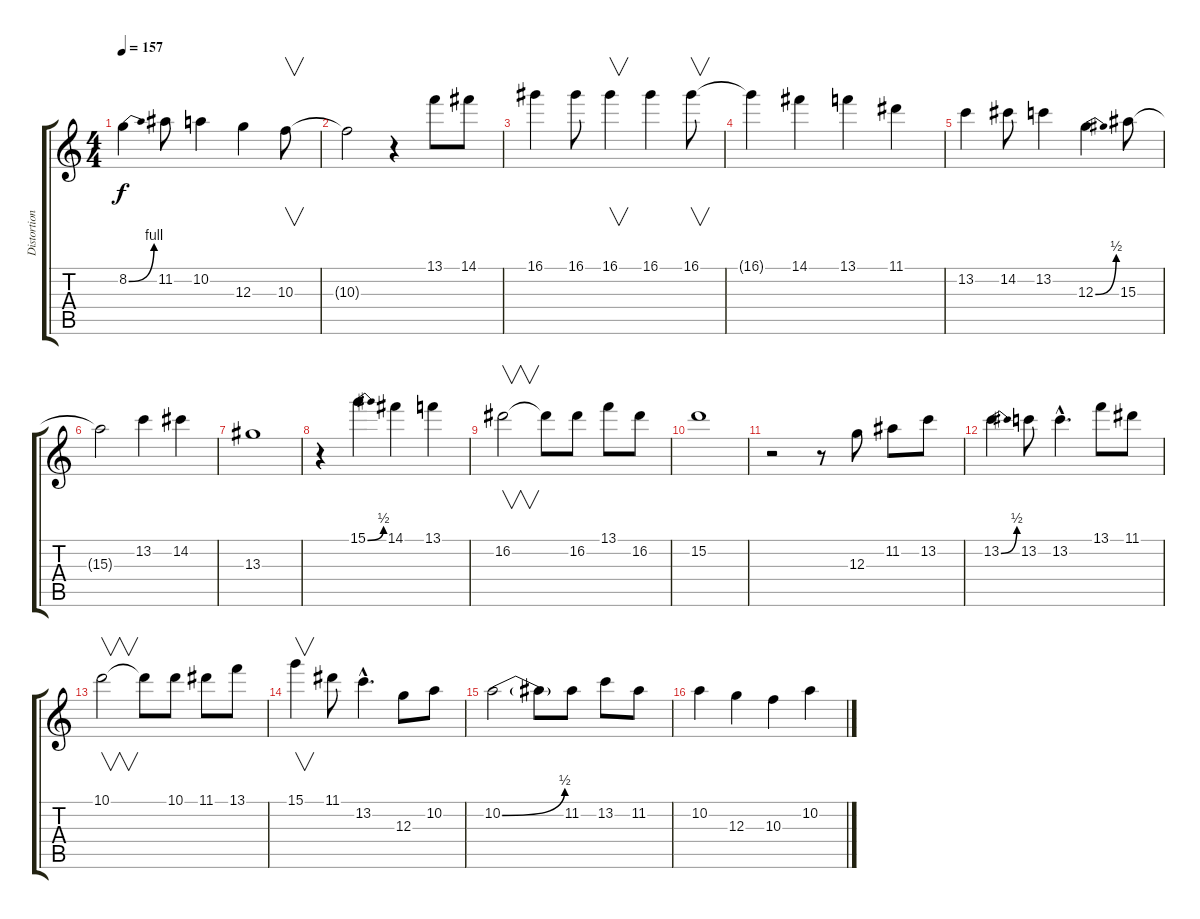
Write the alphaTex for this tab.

\track ("Distortion" "Distortion") {instrument distortionguitar}
\staff {score tabs}
\tuning (E4 B3 G3 D3 A2 E2) {hide}
\ts (4 4)
\tempo 157
\clef g2
\ks c
8.2{be (bend 0 0 60 4)}.4{dy f} 11.2.8 10.2.4 12.3.4 10.3.8{v} |
10.3{t}.2 r.4 13.1.8 14.1.8 |
16.1.4 16.1.8 16.1.4{v} 16.1.4 16.1.8{v} |
16.1{t}.4 14.1.4 13.1.4 11.1.4 |
13.2.4 14.2.8 13.2.4 12.3{be (bend 0 0 60 2)}.4 15.3.8 |
15.3{t}.2 13.2.4 14.2.4 |
13.3.1 |
r.4 15.1{be (bend 0 0 60 2)}.4 14.1.4 13.1.4 |
16.2.2{v} 16.2{t}.8 16.2.8 13.1.8 16.2.8 |
15.2.1 |
r.2 r.8 12.3.8 11.2.8 13.2.8 |
13.2{be (bend 0 0 60 2)}.4 13.2.8 13.2{hac}.4{d} 13.1.8 11.1.8 |
10.1.2{v} 10.1{t}.8 10.1.8 11.1.8 13.1.8 |
15.1.4{v} 11.1.8 13.2{hac}.4{d} 12.3.8 10.2.8 |
10.2{be (bend 0 0 60 2)}.2 10.2{t}.8 11.2.8 13.2.8 11.2.8 |
10.2.4 12.3.4 10.3.4 10.2.4
